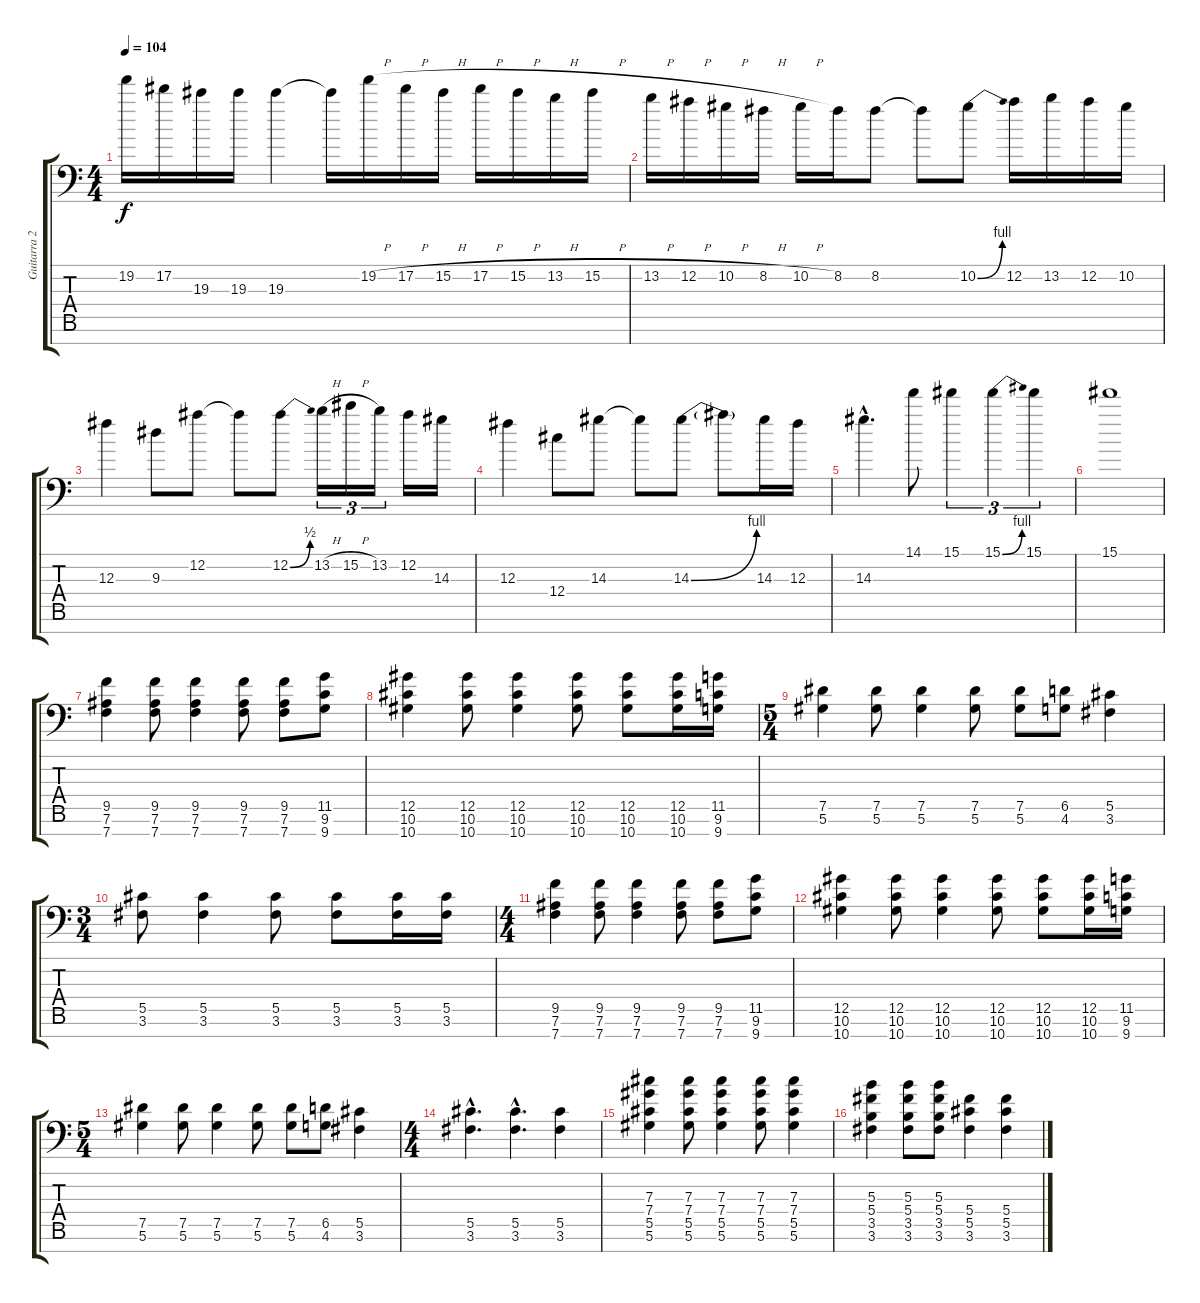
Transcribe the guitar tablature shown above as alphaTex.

\track ("Guitarra 2" "Guitarra 2") {instrument distortionguitar}
\staff {score tabs}
\tuning (Eb4 Bb3 Gb3 Db3 Ab2 Eb2 Bb1) {hide}
\ts (4 4)
\tempo 104
\clef f4
\ks c
19.2.16{dy f} 17.2.16 19.3.16 19.3.16 19.3.4 19.3{t}.16 19.2{h}.16 17.2{h}.16 15.2{h}.16 17.2{h}.16 15.2{h}.16 13.2{h}.16 15.2{h}.16 |
13.2{h}.16 12.2{h}.16 10.2{h}.16 8.2{h}.16 10.2{h}.16 8.2.16 8.2.8 8.2{t}.8 10.2{be (bend 0 0 60 4)}.8 12.2.16 13.2.16 12.2.16 10.2.16 |
12.3.4 9.3.8 12.2.8 12.2{t}.8 12.2{be (bend 0 0 60 2)}.8 13.2{h}.16{tu (3 2)} 15.2{h}.16{tu (3 2)} 13.2.16{tu (3 2)} 12.2.16 14.3.16 |
12.3.4 12.4.8 14.3.8 14.3{t}.8 14.3{be (bend 0 0 60 4)}.8 14.3{t}.8 14.3.16 12.3.16 |
14.3{hac}.4{d} 14.1.8 15.1.4{tu (3 2)} 15.1{be (bend 0 0 60 4)}.4{tu (3 2)} 15.1.4{tu (3 2)} |
15.1.1 |
(9.5 7.6 7.7).4 (9.5 7.6 7.7).8 (9.5 7.6 7.7).4 (9.5 7.6 7.7).8 (9.5 7.6 7.7).8 (11.5 9.6 9.7).8 |
(12.5 10.6 10.7).4 (12.5 10.6 10.7).8 (12.5 10.6 10.7).4 (12.5 10.6 10.7).8 (12.5 10.6 10.7).8 (12.5 10.6 10.7).16 (11.5 9.6 9.7).16 |
\ts (5 4)
(7.5 5.6).4 (7.5 5.6).8 (7.5 5.6).4 (7.5 5.6).8 (7.5 5.6).8 (6.5 4.6).8 (5.5 3.6).4 |
\ts (3 4)
(5.5 3.6).8 (5.5 3.6).4 (5.5 3.6).8 (5.5 3.6).8 (5.5 3.6).16 (5.5 3.6).16 |
\ts (4 4)
(9.5 7.6 7.7).4 (9.5 7.6 7.7).8 (9.5 7.6 7.7).4 (9.5 7.6 7.7).8 (9.5 7.6 7.7).8 (11.5 9.6 9.7).8 |
(12.5 10.6 10.7).4 (12.5 10.6 10.7).8 (12.5 10.6 10.7).4 (12.5 10.6 10.7).8 (12.5 10.6 10.7).8 (12.5 10.6 10.7).16 (11.5 9.6 9.7).16 |
\ts (5 4)
(7.5 5.6).4 (7.5 5.6).8 (7.5 5.6).4 (7.5 5.6).8 (7.5 5.6).8 (6.5 4.6).8 (5.5 3.6).4 |
\ts (4 4)
(5.5{hac} 3.6{hac}).4{d} (5.5{hac} 3.6{hac}).4{d} (5.5 3.6).4 |
(7.3 7.4 5.5 5.6).4 (7.3 7.4 5.5 5.6).8 (7.3 7.4 5.5 5.6).4 (7.3 7.4 5.5 5.6).8 (7.3 7.4 5.5 5.6).4 |
(5.3 5.4 3.5 3.6).4 (5.3 5.4 3.5 3.6).8 (5.3 5.4 3.5 3.6).8 (5.4 5.5 3.6).4 (5.4 5.5 3.6).4
